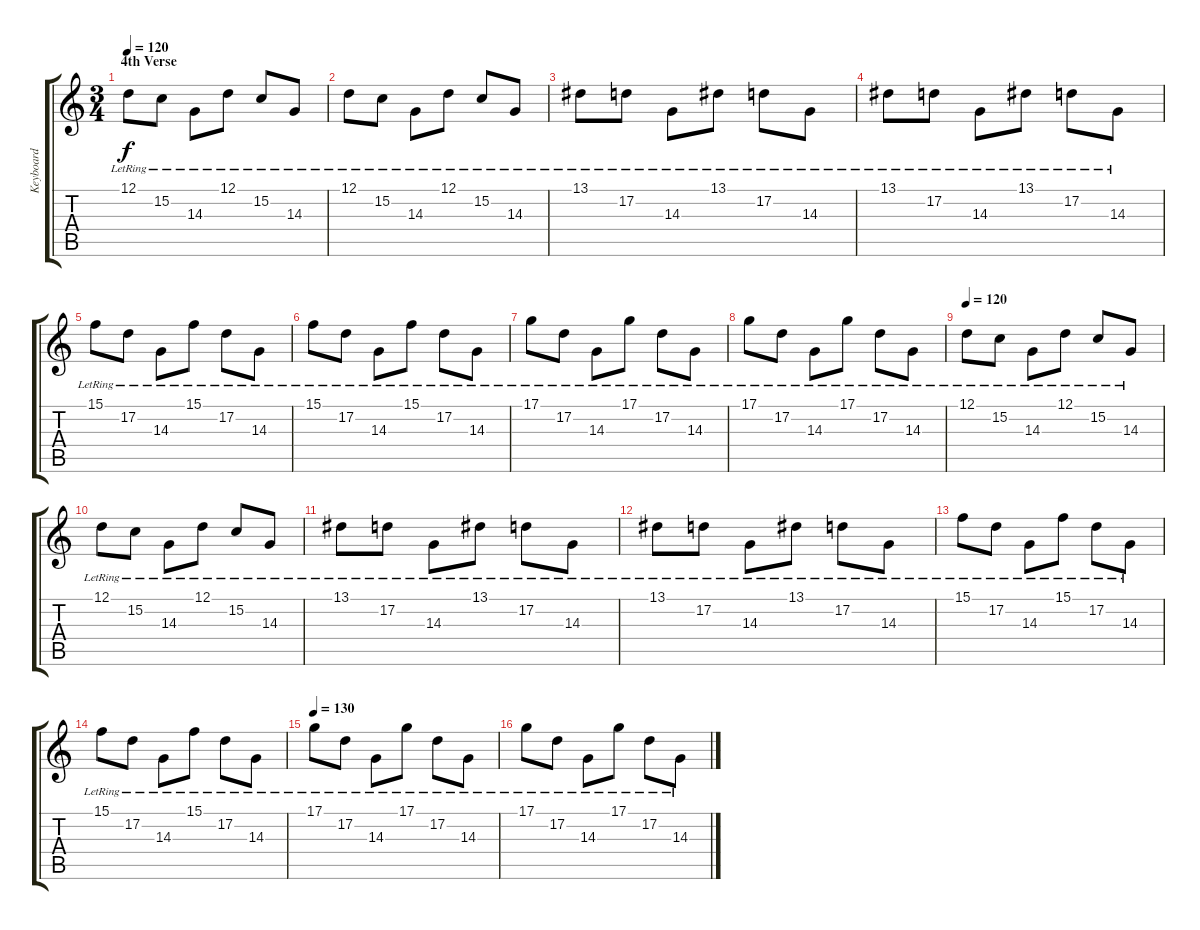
\track ("Keyboard" "Keyboard") {instrument acousticgrandpiano}
\staff {score tabs}
\tuning (D4 A3 F3 C3 G2 D2) {hide}
\ts (3 4)
\section ("" "4th Verse")
\tempo 120
\clef g2
\ks c
12.1{lr}.8{dy f} 15.2{lr}.8 14.3{lr}.8 12.1{lr}.8 15.2{lr}.8 14.3{lr}.8 |
12.1{lr}.8 15.2{lr}.8 14.3{lr}.8 12.1{lr}.8 15.2{lr}.8 14.3{lr}.8 |
13.1{lr}.8 17.2{lr}.8 14.3{lr}.8 13.1{lr}.8 17.2{lr}.8 14.3{lr}.8 |
13.1{lr}.8 17.2{lr}.8 14.3{lr}.8 13.1{lr}.8 17.2{lr}.8 14.3{lr}.8 |
15.1{lr}.8 17.2{lr}.8 14.3{lr}.8 15.1{lr}.8 17.2{lr}.8 14.3{lr}.8 |
15.1{lr}.8 17.2{lr}.8 14.3{lr}.8 15.1{lr}.8 17.2{lr}.8 14.3{lr}.8 |
17.1{lr}.8 17.2{lr}.8 14.3{lr}.8 17.1{lr}.8 17.2{lr}.8 14.3{lr}.8 |
17.1{lr}.8 17.2{lr}.8 14.3{lr}.8 17.1{lr}.8 17.2{lr}.8 14.3{lr}.8 |
\tempo 120
12.1{lr}.8 15.2{lr}.8 14.3{lr}.8 12.1{lr}.8 15.2{lr}.8 14.3{lr}.8 |
12.1{lr}.8 15.2{lr}.8 14.3{lr}.8 12.1{lr}.8 15.2{lr}.8 14.3{lr}.8 |
13.1{lr}.8 17.2{lr}.8 14.3{lr}.8 13.1{lr}.8 17.2{lr}.8 14.3{lr}.8 |
13.1{lr}.8 17.2{lr}.8 14.3{lr}.8 13.1{lr}.8 17.2{lr}.8 14.3{lr}.8 |
15.1{lr}.8 17.2{lr}.8 14.3{lr}.8 15.1{lr}.8 17.2{lr}.8 14.3{lr}.8 |
15.1{lr}.8 17.2{lr}.8 14.3{lr}.8 15.1{lr}.8 17.2{lr}.8 14.3{lr}.8 |
\tempo 130
17.1{lr}.8 17.2{lr}.8 14.3{lr}.8 17.1{lr}.8 17.2{lr}.8 14.3{lr}.8 |
17.1{lr}.8 17.2{lr}.8 14.3{lr}.8 17.1{lr}.8 17.2{lr}.8 14.3{lr}.8
